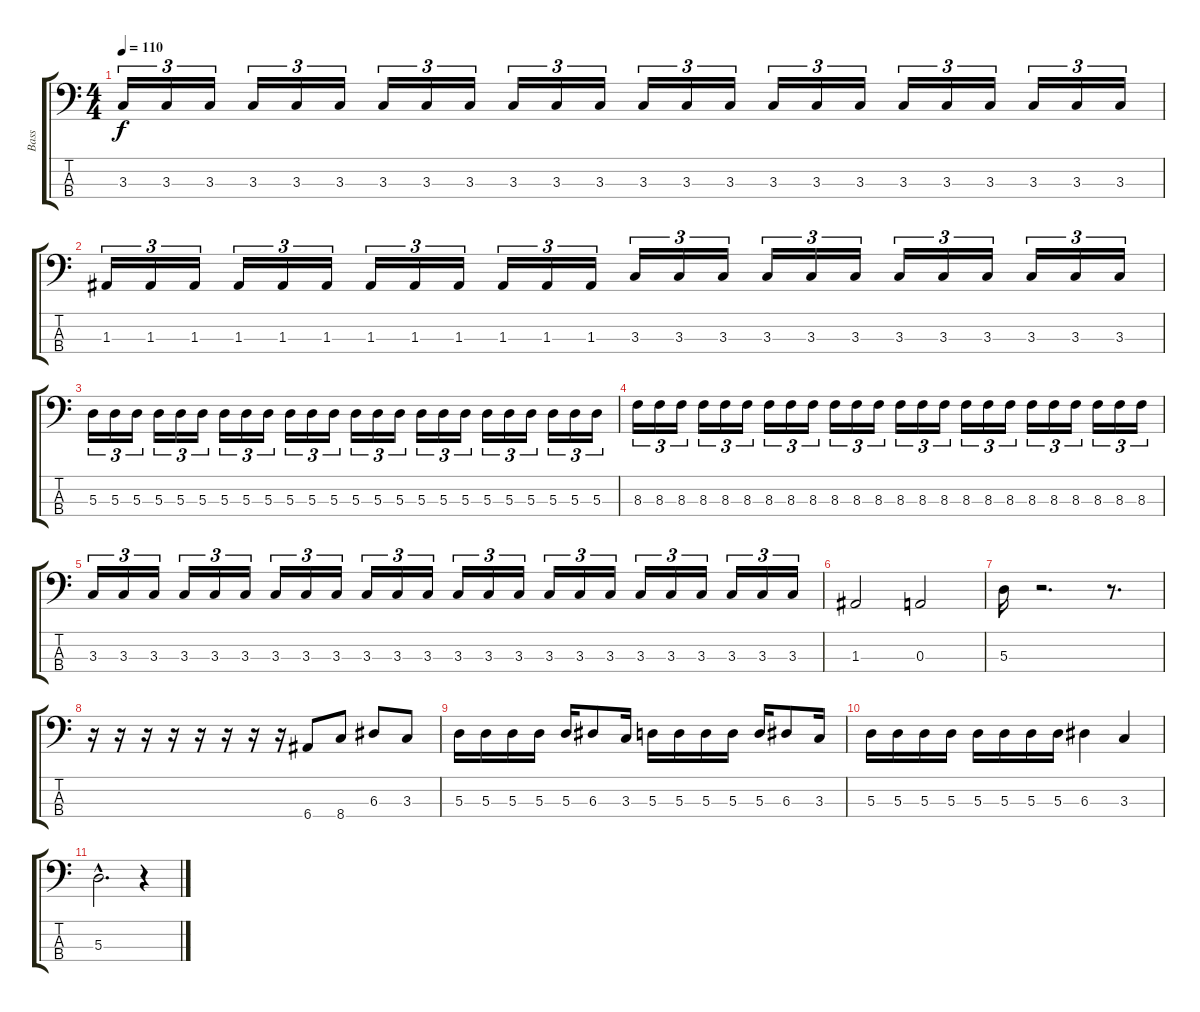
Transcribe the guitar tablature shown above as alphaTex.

\track ("Bass" "Bass") {instrument electricbassfinger}
\staff {score tabs}
\tuning (G2 D2 A1 E1) {hide}
\ts (4 4)
\tempo 110
\clef f4
\ks c
3.3.16{tu (3 2) dy f} 3.3.16{tu (3 2)} 3.3.16{tu (3 2)} 3.3.16{tu (3 2)} 3.3.16{tu (3 2)} 3.3.16{tu (3 2)} 3.3.16{tu (3 2)} 3.3.16{tu (3 2)} 3.3.16{tu (3 2)} 3.3.16{tu (3 2)} 3.3.16{tu (3 2)} 3.3.16{tu (3 2)} 3.3.16{tu (3 2)} 3.3.16{tu (3 2)} 3.3.16{tu (3 2)} 3.3.16{tu (3 2)} 3.3.16{tu (3 2)} 3.3.16{tu (3 2)} 3.3.16{tu (3 2)} 3.3.16{tu (3 2)} 3.3.16{tu (3 2)} 3.3.16{tu (3 2)} 3.3.16{tu (3 2)} 3.3.16{tu (3 2)} |
1.3.16{tu (3 2)} 1.3.16{tu (3 2)} 1.3.16{tu (3 2)} 1.3.16{tu (3 2)} 1.3.16{tu (3 2)} 1.3.16{tu (3 2)} 1.3.16{tu (3 2)} 1.3.16{tu (3 2)} 1.3.16{tu (3 2)} 1.3.16{tu (3 2)} 1.3.16{tu (3 2)} 1.3.16{tu (3 2)} 3.3.16{tu (3 2)} 3.3.16{tu (3 2)} 3.3.16{tu (3 2)} 3.3.16{tu (3 2)} 3.3.16{tu (3 2)} 3.3.16{tu (3 2)} 3.3.16{tu (3 2)} 3.3.16{tu (3 2)} 3.3.16{tu (3 2)} 3.3.16{tu (3 2)} 3.3.16{tu (3 2)} 3.3.16{tu (3 2)} |
5.3.16{tu (3 2)} 5.3.16{tu (3 2)} 5.3.16{tu (3 2)} 5.3.16{tu (3 2)} 5.3.16{tu (3 2)} 5.3.16{tu (3 2)} 5.3.16{tu (3 2)} 5.3.16{tu (3 2)} 5.3.16{tu (3 2)} 5.3.16{tu (3 2)} 5.3.16{tu (3 2)} 5.3.16{tu (3 2)} 5.3.16{tu (3 2)} 5.3.16{tu (3 2)} 5.3.16{tu (3 2)} 5.3.16{tu (3 2)} 5.3.16{tu (3 2)} 5.3.16{tu (3 2)} 5.3.16{tu (3 2)} 5.3.16{tu (3 2)} 5.3.16{tu (3 2)} 5.3.16{tu (3 2)} 5.3.16{tu (3 2)} 5.3.16{tu (3 2)} |
8.3.16{tu (3 2)} 8.3.16{tu (3 2)} 8.3.16{tu (3 2)} 8.3.16{tu (3 2)} 8.3.16{tu (3 2)} 8.3.16{tu (3 2)} 8.3.16{tu (3 2)} 8.3.16{tu (3 2)} 8.3.16{tu (3 2)} 8.3.16{tu (3 2)} 8.3.16{tu (3 2)} 8.3.16{tu (3 2)} 8.3.16{tu (3 2)} 8.3.16{tu (3 2)} 8.3.16{tu (3 2)} 8.3.16{tu (3 2)} 8.3.16{tu (3 2)} 8.3.16{tu (3 2)} 8.3.16{tu (3 2)} 8.3.16{tu (3 2)} 8.3.16{tu (3 2)} 8.3.16{tu (3 2)} 8.3.16{tu (3 2)} 8.3.16{tu (3 2)} |
3.3.16{tu (3 2)} 3.3.16{tu (3 2)} 3.3.16{tu (3 2)} 3.3.16{tu (3 2)} 3.3.16{tu (3 2)} 3.3.16{tu (3 2)} 3.3.16{tu (3 2)} 3.3.16{tu (3 2)} 3.3.16{tu (3 2)} 3.3.16{tu (3 2)} 3.3.16{tu (3 2)} 3.3.16{tu (3 2)} 3.3.16{tu (3 2)} 3.3.16{tu (3 2)} 3.3.16{tu (3 2)} 3.3.16{tu (3 2)} 3.3.16{tu (3 2)} 3.3.16{tu (3 2)} 3.3.16{tu (3 2)} 3.3.16{tu (3 2)} 3.3.16{tu (3 2)} 3.3.16{tu (3 2)} 3.3.16{tu (3 2)} 3.3.16{tu (3 2)} |
1.3.2 0.3.2 |
5.3.16 r.2{d} r.8{d} |
r.16 r.16 r.16 r.16 r.16 r.16 r.16 r.16 6.4.8 8.4.8 6.3.8 3.3.8 |
5.3.16 5.3.16 5.3.16 5.3.16 5.3.16 6.3.8 3.3.16 5.3.16 5.3.16 5.3.16 5.3.16 5.3.16 6.3.8 3.3.16 |
5.3.16 5.3.16 5.3.16 5.3.16 5.3.16 5.3.16 5.3.16 5.3.16 6.3.4 3.3.4 |
5.3{hac}.2{d} r.4
